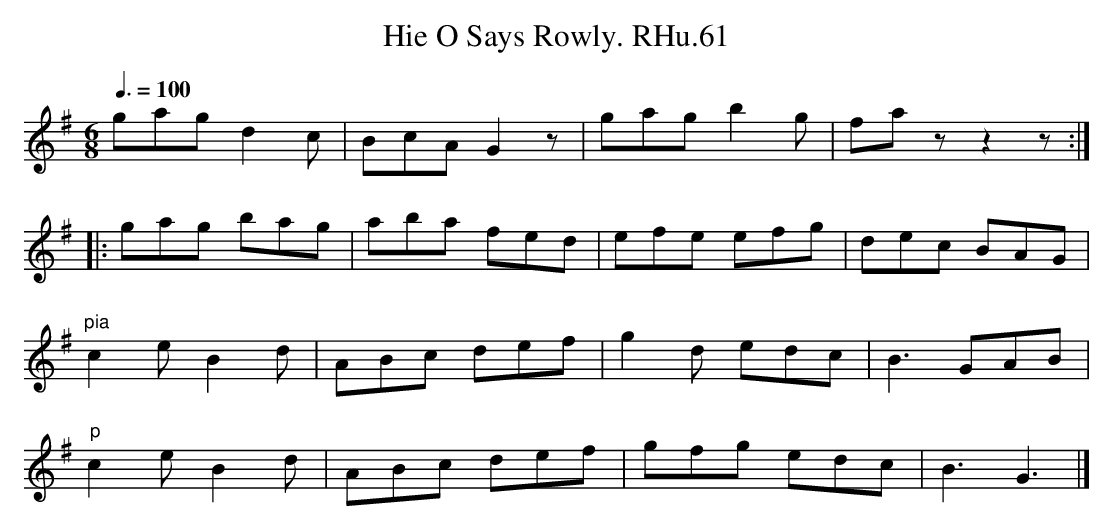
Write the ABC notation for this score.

X:1
T:Hie O Says Rowly. RHu.61
L:1/8
M:6/8
Q:3/8=100
K:G
gag d2c|BcA G2z|gag b2g|fazz2z::!
gag bag|aba fed|efe efg|dec BAG|!
"pia"c2eB2d|ABc def|g2d edc|B3 GAB|!
"p"c2eB2d|ABc def|gfg edc|B3G3|]
